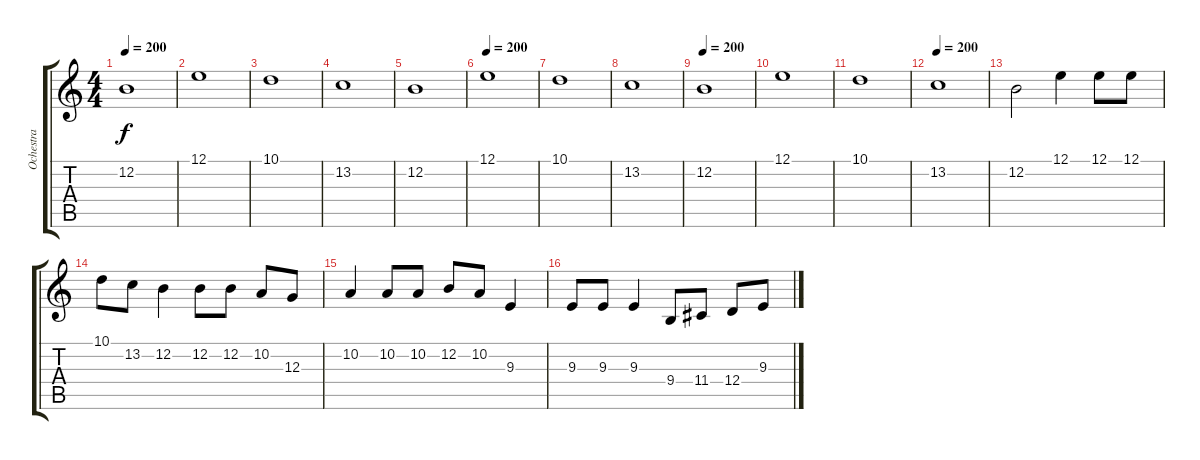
\track ("Ochestra" "Ochestra") {instrument stringensemble1}
\staff {score tabs}
\tuning (E4 B3 G3 D3 A2 E2) {hide}
\ts (4 4)
\tempo 200
\clef g2
\ks c
12.2.1{dy f} |
12.1.1 |
10.1.1 |
13.2.1 |
12.2.1 |
\tempo 200
12.1.1 |
10.1.1 |
13.2.1 |
\tempo 200
12.2.1 |
12.1.1 |
10.1.1 |
\tempo 200
13.2.1 |
12.2.2 12.1.4 12.1.8 12.1.8 |
10.1.8 13.2.8 12.2.4 12.2.8 12.2.8 10.2.8 12.3.8 |
10.2.4 10.2.8 10.2.8 12.2.8 10.2.8 9.3.4 |
9.3.8 9.3.8 9.3.4 9.4.8 11.4.8 12.4.8 9.3.8
